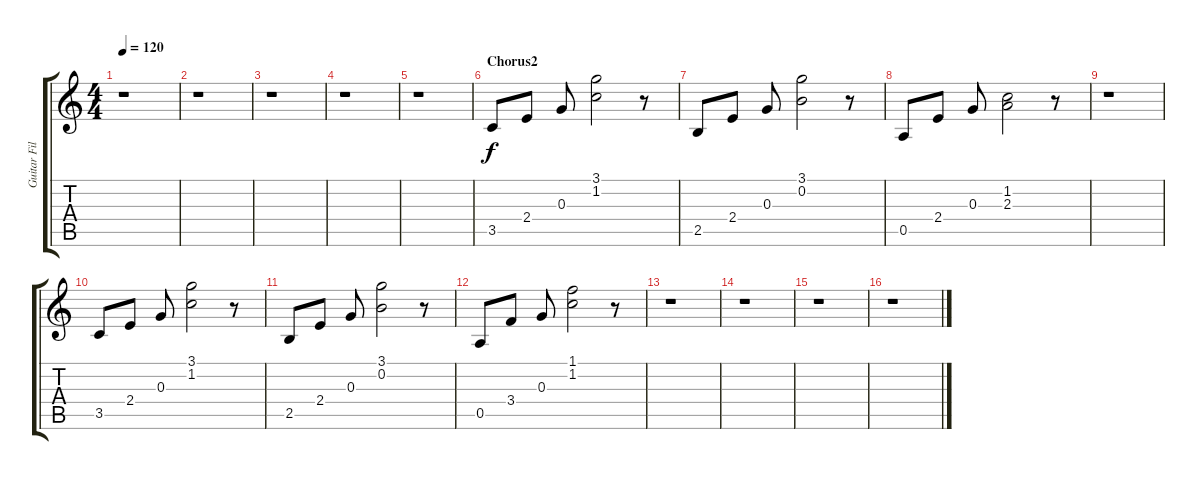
\track ("Guitar Fill" "Guitar Fil") {instrument distortionguitar}
\staff {score tabs}
\tuning (E4 B3 G3 D3 A2 E2) {hide}
\ts (4 4)
\tempo 120
\clef g2
\ks c
r.1{dy f} |
r.1 |
r.1 |
r.1 |
r.1 |
\section ("" "Chorus2")
3.5.8 2.4.8 0.3.8 (3.1 1.2).2 r.8 |
2.5.8 2.4.8 0.3.8 (3.1 0.2).2 r.8 |
0.5.8 2.4.8 0.3.8 (1.2 2.3).2 r.8 |
r.1 |
3.5.8 2.4.8 0.3.8 (3.1 1.2).2 r.8 |
2.5.8 2.4.8 0.3.8 (3.1 0.2).2 r.8 |
0.5.8 3.4.8 0.3.8 (1.1 1.2).2 r.8 |
r.1 |
r.1 |
r.1 |
r.1
